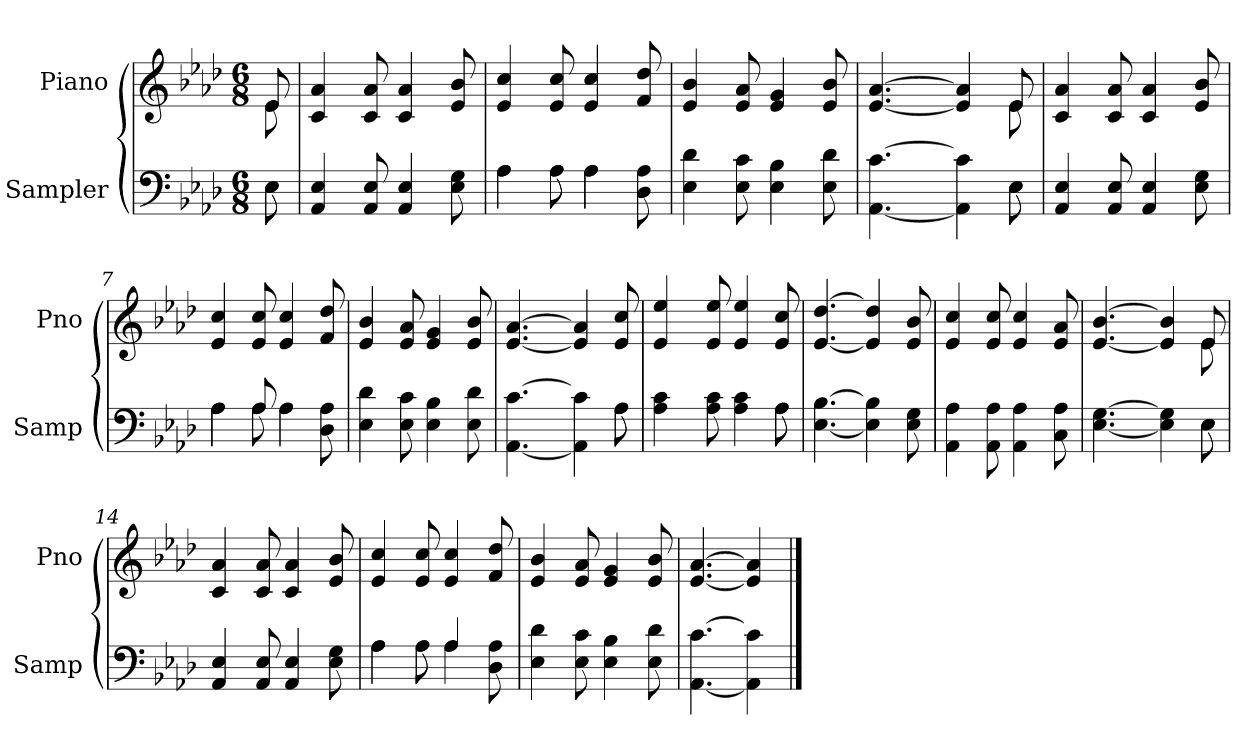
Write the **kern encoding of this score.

**kern	**kern
*part2	*part1
*staff2	*staff1
*I"Sampler	*I"Piano
*I'Samp	*I'Pno
*clefF4	*clefG2
*k[b-e-a-d-]	*k[b-e-a-d-]
*A-:	*A-:
*M6/8	*M6/8
=1	=1
*^	*^
8E-\	8E-	8e-/	8e-
*v	*v	*	*
*	*v	*v
=2	=2
4AA- 4E-	4c 4a-
8AA- 8E-	8c 8a-
4AA- 4E-	4c 4a-
8E- 8G	8e- 8b-
=3	=3
*^	*
4A-\	4A-	4e- 4cc
8A-\	8A-	8e- 8cc
4A-\	4A-	4e- 4cc
8D- 8A-	8ryy	8f 8dd-
*v	*v	*
=4	=4
4E- 4d-	4e- 4b-
8E- 8c	8e- 8a-
4E- 4B-	4e- 4g
8E- 8d-	8e- 8b-
=5	=5
*^	*^
[4.AA- [4.c	8ryy	[4.e- [4.a-	8ryy
*v	*v	*	*
*	*v	*v
4AA-] 4c]	4e-] 4a-]
*^	*^
8E-\	8E-	8e-/	8e-
*v	*v	*	*
*	*v	*v
=6	=6
4AA- 4E-	4c 4a-
8AA- 8E-	8c 8a-
4AA- 4E-	4c 4a-
8E- 8G	8e- 8b-
=7	=7
*^	*
4A-\	4A-	4e- 4cc
8A-/	8A-	8e- 8cc
4A-\	4A-	4e- 4cc
8D- 8A-	8ryy	8f 8dd-
*v	*v	*
=8	=8
4E- 4d-	4e- 4b-
8E- 8c	8e- 8a-
4E- 4B-	4e- 4g
8E- 8d-	8e- 8b-
=9	=9
*^	*
[4.AA- [4.c	8ryy	[4.e- [4.a-
*v	*v	*
4AA-] 4c]	4e-] 4a-]
*^	*
8A-\	8A-	8e- 8cc
=10	=10	=10
4A- 4c	8ryy	4e- 4ee-
*v	*v	*
8A- 8c	8e- 8ee-
4A- 4c	4e- 4ee-
*^	*
8A-\	8A-	8e- 8cc
*v	*v	*
=11	=11
[4.E- [4.B-	[4.e- [4.dd-
4E-] 4B-]	4e-] 4dd-]
8E- 8G	8e- 8b-
=12	=12
4AA- 4A-	4e- 4cc
8AA- 8A-	8e- 8cc
4AA- 4A-	4e- 4cc
8C 8A-	8e- 8a-
=13	=13
*^	*^
[4.E- [4.G	8ryy	[4.e- [4.b-	8ryy
*v	*v	*	*
*	*v	*v
4E-] 4G]	4e-] 4b-]
*^	*^
8E-\	8E-	8e-/	8e-
*v	*v	*	*
*	*v	*v
=14	=14
4AA- 4E-	4c 4a-
8AA- 8E-	8c 8a-
4AA- 4E-	4c 4a-
8E- 8G	8e- 8b-
=15	=15
*^	*
4A-\	4A-	4e- 4cc
8A-\	8A-	8e- 8cc
4A-/	4A-	4e- 4cc
8D- 8A-	8ryy	8f 8dd-
*v	*v	*
=16	=16
4E- 4d-	4e- 4b-
8E- 8c	8e- 8a-
4E- 4B-	4e- 4g
8E- 8d-	8e- 8b-
=17	=17
[4.AA- [4.c	[4.e- [4.a-
4AA-] 4c]	4e-] 4a-]
==	==
*-	*-
